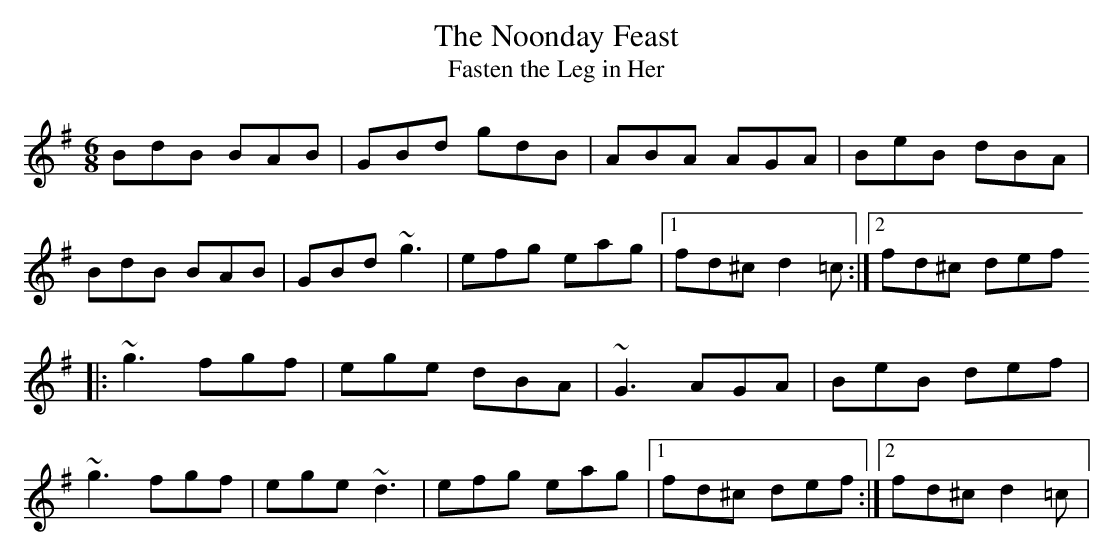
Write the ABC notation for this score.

X:1
T:Noonday Feast, The
T:Fasten the Leg in Her
M:6/8
L:1/8
K:G
BdB BAB|GBd gdB|ABA AGA|BeB dBA|!
BdB BAB|GBd ~g3|efg eag|1 fd^c d2=c:|2 fd^c def !
|:~g3 fgf|ege dBA|~G3 AGA|BeB def|!
~g3 fgf|ege ~d3|efg eag|1 fd^c def:|2 fd^c d2=c|!
